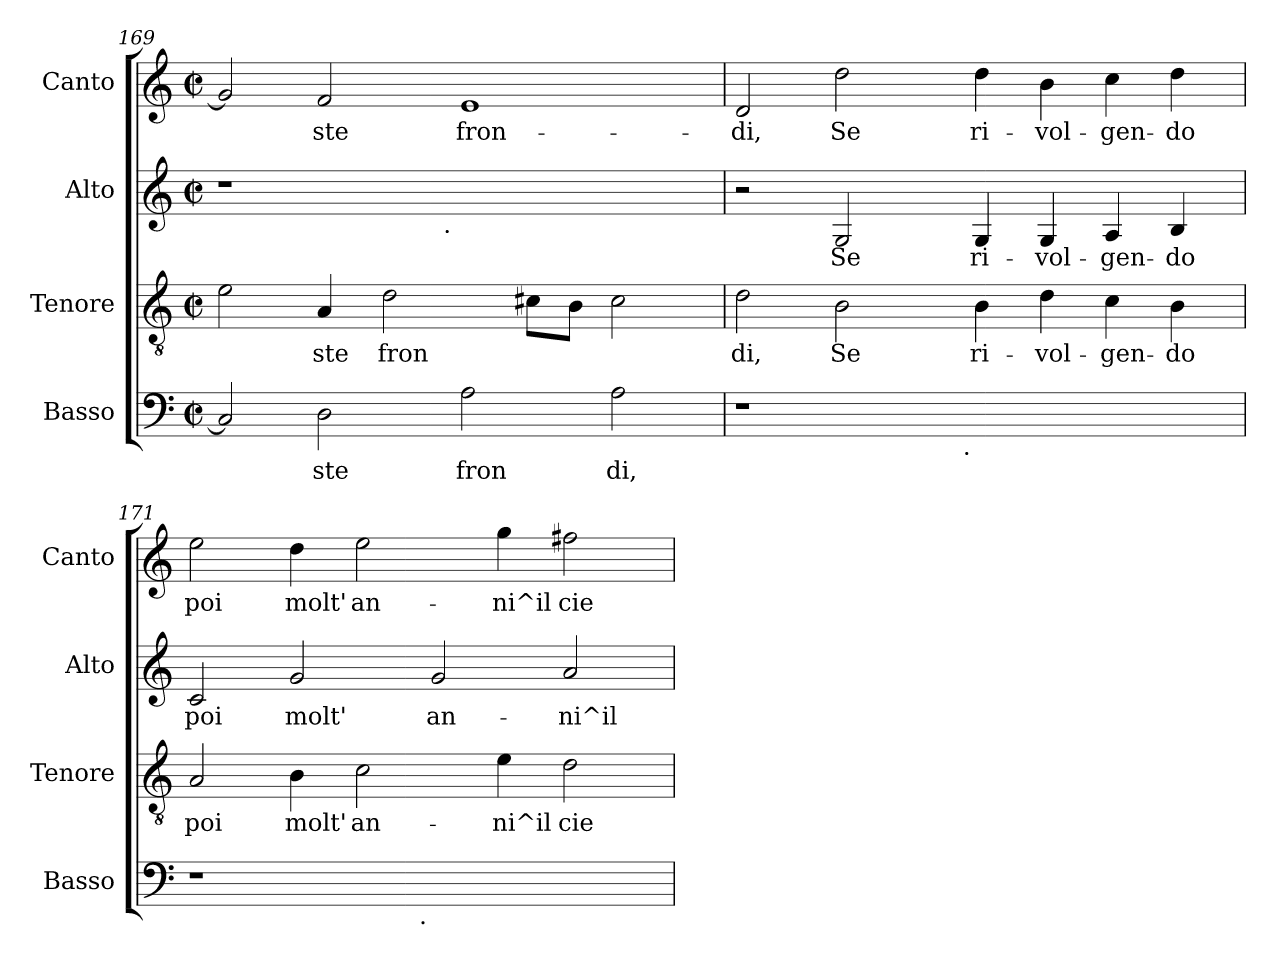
**kern	**text	**kern	**text	**kern	**text	**kern	**text
*part4	*part4	*part3	*part3	*part2	*part2	*part1	*part1
*staff4	*staff4	*staff3	*staff3	*staff2	*staff2	*staff1	*staff1
*I"Basso	*	*I"Tenore	*	*I"Alto	*	*I"Canto	*
*I'Basso	*	*I'Tenore	*	*I'Alto	*	*I'Canto	*
*clefF4	*	*clefGv2	*	*clefG2	*	*clefG2	*
*k[]	*	*k[]	*	*k[]	*	*k[]	*
*C:	*	*C:	*	*C:	*	*C:	*
*M2/2	*	*M2/2	*	*M2/2	*	*M2/2	*
*met(c|)	*	*met(c|)	*	*met(c|)	*	*met(c|)	*
=169	=169	=169	=169	=169	=169	=169	=169
!	!LO:LY:b:cj	!	!LO:LY:b:cj	!	!	!	!LO:LY:b:cj
*	*	*	*	*^	*	*	*
2C/]	.	2e\	--	1r	2ryy	.	2g/]	--
!	!LO:LY:b:cj	!	!LO:LY:b:cj	!	!	!	!	!LO:LY:b:cj
2D\	ste	4A/	-ste	.	4...ryy	.	2f/	-ste
!	!	!	!LO:LY:b:cj	!	!	!	!	!
.	.	2d\	fron-	.	.	.	.	.
!	!	!	!	!	!LO:TX:b:t=.	!	!	!
.	.	.	.	.	1ryy	.	.	.
!	!LO:LY:b:cj	!	!	!	!	!	!	!LO:LY:b:cj
2A\	fron	.	.	1ryy	.	.	1e	fron-
!	!	!	!LO:LY:b:cj	!	!	!	!	!
.	.	8c#\L	--	.	.	.	.	.
!	!	!	!LO:LY:b:cj	!	!	!	!	!
.	.	8B\J	--	.	.	.	.	.
!	!LO:LY:b:cj	!	!LO:LY:b:cj	!	!	!	!	!
2A\	di,	2c#\	--	.	.	.	.	.
.	.	.	.	.	32ryy	.	.	.
=170	=170	=170	=170	=170	=170	=170	=170	=170
!	!	!	!LO:LY:b:cj	!	!	!	!	!LO:LY:b:cj
*^	*	*	*	*v	*v	*	*	*
1r	2ryy	.	2d\	-di,	2r	.	2d/	-di,
!	!	!	!	!LO:LY:b:cj	!	!LO:LY:b:cj	!	!LO:LY:b:cj
.	4ryy	.	2B\	Se	2G/	Se	2dd\	Se
.	8...ryy	.	.	.	.	.	.	.
!	!LO:TX:b:t=.	!	!	!	!	!	!	!
.	1ryy	.	.	.	.	.	.	.
!	!	!	!	!LO:LY:b:cj	!	!LO:LY:b:cj	!	!LO:LY:b:cj
1ryy	.	.	4B\	ri-	4G/	ri-	4dd\	ri-
!	!	!	!	!LO:LY:b:cj	!	!LO:LY:b:cj	!	!LO:LY:b:cj
.	.	.	4d\	-vol-	4G/	-vol-	4b\	-vol-
!	!	!	!	!LO:LY:b:cj	!	!LO:LY:b:cj	!	!LO:LY:b:cj
.	.	.	4c\	-gen-	4A/	-gen-	4cc\	-gen-
!	!	!	!	!LO:LY:b:cj	!	!LO:LY:b:cj	!	!LO:LY:b:cj
.	.	.	4B\	-do	4B/	-do	4dd\	-do
.	64ryy	.	.	.	.	.	.	.
=171	=171	=171	=171	=171	=171	=171	=171	=171
!	!	!	!	!LO:LY:b:cj	!	!LO:LY:b:cj	!	!LO:LY:b:cj
1r	2ryy	.	2A/	poi	2c/	poi	2ee\	poi
!	!	!	!	!LO:LY:b:cj	!	!LO:LY:b:cj	!	!LO:LY:b:cj
.	4ryy	.	4B\	molt'	2g/	molt'	4dd\	molt'
!	!	!	!	!LO:LY:b:cj	!	!	!	!LO:LY:b:cj
.	8...ryy	.	2c\	an-	.	.	2ee\	an-
!	!LO:TX:b:t=.	!	!	!	!	!	!	!
.	1ryy	.	.	.	.	.	.	.
!	!	!	!	!	!	!LO:LY:b:cj	!	!
1ryy	.	.	.	.	2g/	an-	.	.
!	!	!	!	!LO:LY:b:cj	!	!	!	!LO:LY:b:cj
.	.	.	4e\	-ni^il	.	.	4gg\	-ni^il
!	!	!	!	!LO:LY:b:cj	!	!LO:LY:b:cj	!	!LO:LY:b:cj
.	.	.	2d\	cie-	2a/	-ni^il	2ff#X\	cie-
.	64ryy	.	.	.	.	.	.	.
*v	*v	*	*	*	*	*	*	*
=	=	=	=	=	=	=	=
*-	*-	*-	*-	*-	*-	*-	*-
